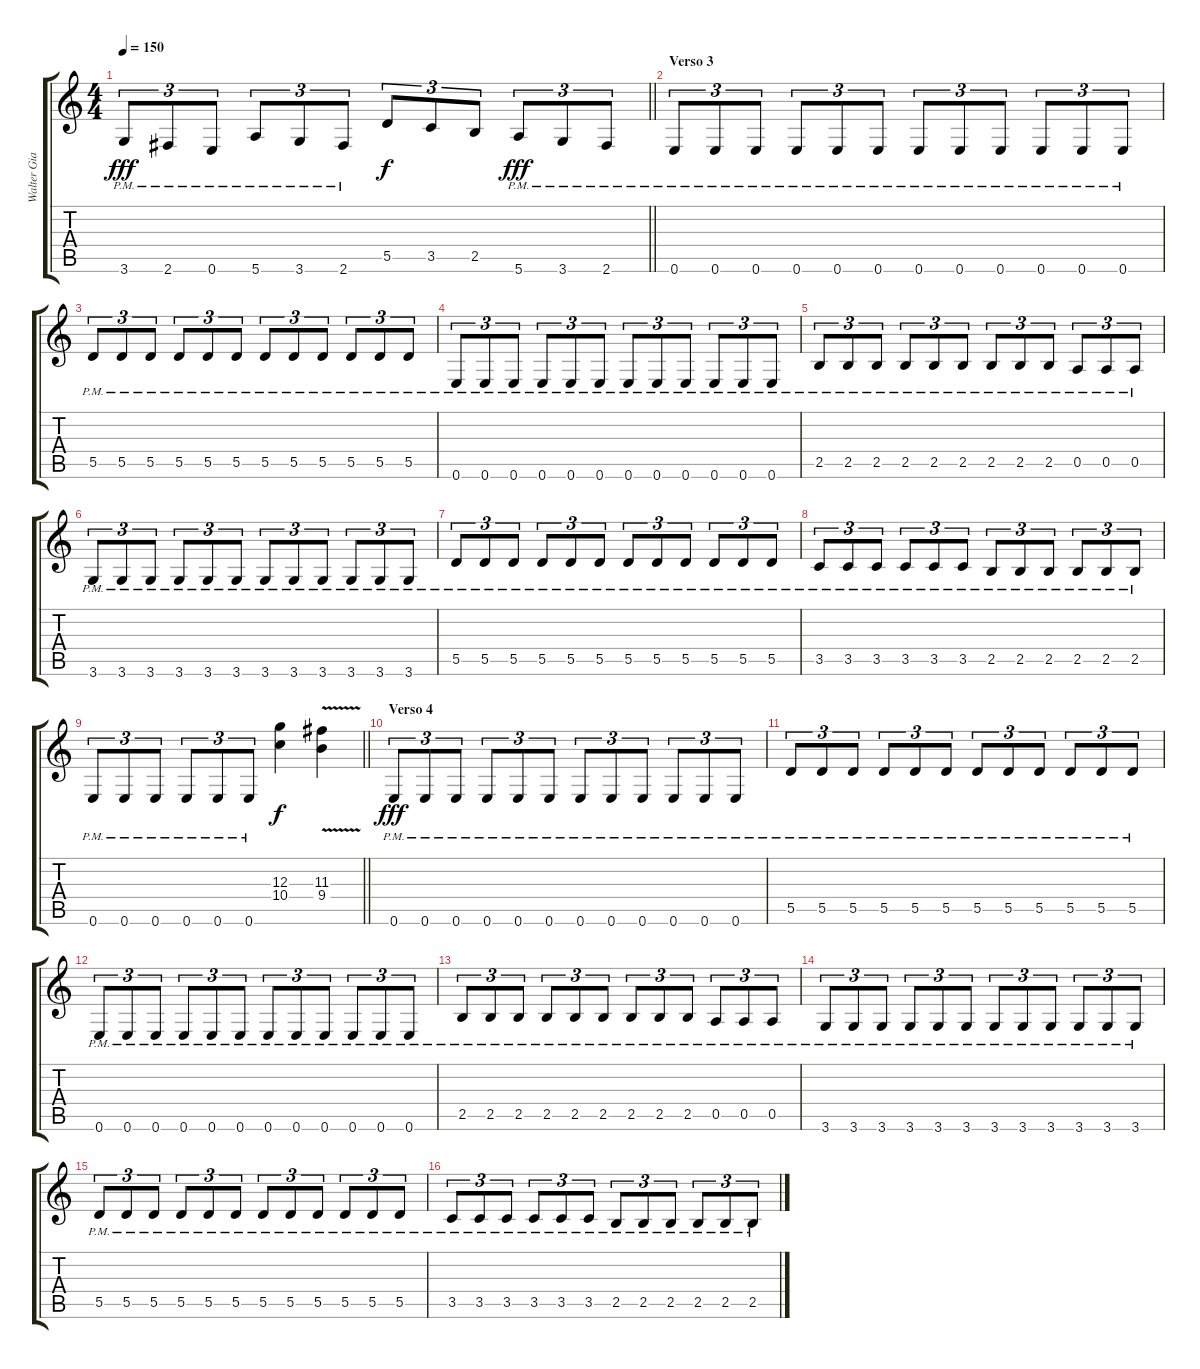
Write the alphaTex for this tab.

\track ("Walter Giardino" "Walter Gia") {instrument distortionguitar}
\staff {score tabs}
\tuning (E4 B3 G3 D3 A2 E2) {hide}
\ts (4 4)
\tempo 150
\clef g2
\barLineRight lightlight
\ks c
3.6{pm}.8{tu (3 2) dy fff} 2.6{pm}.8{tu (3 2)} 0.6{pm}.8{tu (3 2)} 5.6{pm}.8{tu (3 2)} 3.6{pm}.8{tu (3 2)} 2.6{pm}.8{tu (3 2)} 5.5.8{tu (3 2) dy f} 3.5.8{tu (3 2)} 2.5.8{tu (3 2)} 5.6{pm}.8{tu (3 2) dy fff} 3.6{pm}.8{tu (3 2)} 2.6{pm}.8{tu (3 2)} |
\section ("" "Verso 3")
0.6{pm}.8{tu (3 2)} 0.6{pm}.8{tu (3 2)} 0.6{pm}.8{tu (3 2)} 0.6{pm}.8{tu (3 2)} 0.6{pm}.8{tu (3 2)} 0.6{pm}.8{tu (3 2)} 0.6{pm}.8{tu (3 2)} 0.6{pm}.8{tu (3 2)} 0.6{pm}.8{tu (3 2)} 0.6{pm}.8{tu (3 2)} 0.6{pm}.8{tu (3 2)} 0.6{pm}.8{tu (3 2)} |
5.5{pm}.8{tu (3 2)} 5.5{pm}.8{tu (3 2)} 5.5{pm}.8{tu (3 2)} 5.5{pm}.8{tu (3 2)} 5.5{pm}.8{tu (3 2)} 5.5{pm}.8{tu (3 2)} 5.5{pm}.8{tu (3 2)} 5.5{pm}.8{tu (3 2)} 5.5{pm}.8{tu (3 2)} 5.5{pm}.8{tu (3 2)} 5.5{pm}.8{tu (3 2)} 5.5{pm}.8{tu (3 2)} |
0.6{pm}.8{tu (3 2)} 0.6{pm}.8{tu (3 2)} 0.6{pm}.8{tu (3 2)} 0.6{pm}.8{tu (3 2)} 0.6{pm}.8{tu (3 2)} 0.6{pm}.8{tu (3 2)} 0.6{pm}.8{tu (3 2)} 0.6{pm}.8{tu (3 2)} 0.6{pm}.8{tu (3 2)} 0.6{pm}.8{tu (3 2)} 0.6{pm}.8{tu (3 2)} 0.6{pm}.8{tu (3 2)} |
2.5{pm}.8{tu (3 2)} 2.5{pm}.8{tu (3 2)} 2.5{pm}.8{tu (3 2)} 2.5{pm}.8{tu (3 2)} 2.5{pm}.8{tu (3 2)} 2.5{pm}.8{tu (3 2)} 2.5{pm}.8{tu (3 2)} 2.5{pm}.8{tu (3 2)} 2.5{pm}.8{tu (3 2)} 0.5{pm}.8{tu (3 2)} 0.5{pm}.8{tu (3 2)} 0.5{pm}.8{tu (3 2)} |
3.6{pm}.8{tu (3 2)} 3.6{pm}.8{tu (3 2)} 3.6{pm}.8{tu (3 2)} 3.6{pm}.8{tu (3 2)} 3.6{pm}.8{tu (3 2)} 3.6{pm}.8{tu (3 2)} 3.6{pm}.8{tu (3 2)} 3.6{pm}.8{tu (3 2)} 3.6{pm}.8{tu (3 2)} 3.6{pm}.8{tu (3 2)} 3.6{pm}.8{tu (3 2)} 3.6{pm}.8{tu (3 2)} |
5.5{pm}.8{tu (3 2)} 5.5{pm}.8{tu (3 2)} 5.5{pm}.8{tu (3 2)} 5.5{pm}.8{tu (3 2)} 5.5{pm}.8{tu (3 2)} 5.5{pm}.8{tu (3 2)} 5.5{pm}.8{tu (3 2)} 5.5{pm}.8{tu (3 2)} 5.5{pm}.8{tu (3 2)} 5.5{pm}.8{tu (3 2)} 5.5{pm}.8{tu (3 2)} 5.5{pm}.8{tu (3 2)} |
3.5{pm}.8{tu (3 2)} 3.5{pm}.8{tu (3 2)} 3.5{pm}.8{tu (3 2)} 3.5{pm}.8{tu (3 2)} 3.5{pm}.8{tu (3 2)} 3.5{pm}.8{tu (3 2)} 2.5{pm}.8{tu (3 2)} 2.5{pm}.8{tu (3 2)} 2.5{pm}.8{tu (3 2)} 2.5{pm}.8{tu (3 2)} 2.5{pm}.8{tu (3 2)} 2.5{pm}.8{tu (3 2)} |
\barLineRight lightlight
0.6{pm}.8{tu (3 2)} 0.6{pm}.8{tu (3 2)} 0.6{pm}.8{tu (3 2)} 0.6{pm}.8{tu (3 2)} 0.6{pm}.8{tu (3 2)} 0.6{pm}.8{tu (3 2)} (12.3 10.4).4{dy f} (11.3{v} 9.4{v}).4 |
\section ("" "Verso 4")
0.6{pm}.8{tu (3 2) dy fff} 0.6{pm}.8{tu (3 2)} 0.6{pm}.8{tu (3 2)} 0.6{pm}.8{tu (3 2)} 0.6{pm}.8{tu (3 2)} 0.6{pm}.8{tu (3 2)} 0.6{pm}.8{tu (3 2)} 0.6{pm}.8{tu (3 2)} 0.6{pm}.8{tu (3 2)} 0.6{pm}.8{tu (3 2)} 0.6{pm}.8{tu (3 2)} 0.6{pm}.8{tu (3 2)} |
5.5{pm}.8{tu (3 2)} 5.5{pm}.8{tu (3 2)} 5.5{pm}.8{tu (3 2)} 5.5{pm}.8{tu (3 2)} 5.5{pm}.8{tu (3 2)} 5.5{pm}.8{tu (3 2)} 5.5{pm}.8{tu (3 2)} 5.5{pm}.8{tu (3 2)} 5.5{pm}.8{tu (3 2)} 5.5{pm}.8{tu (3 2)} 5.5{pm}.8{tu (3 2)} 5.5{pm}.8{tu (3 2)} |
0.6{pm}.8{tu (3 2)} 0.6{pm}.8{tu (3 2)} 0.6{pm}.8{tu (3 2)} 0.6{pm}.8{tu (3 2)} 0.6{pm}.8{tu (3 2)} 0.6{pm}.8{tu (3 2)} 0.6{pm}.8{tu (3 2)} 0.6{pm}.8{tu (3 2)} 0.6{pm}.8{tu (3 2)} 0.6{pm}.8{tu (3 2)} 0.6{pm}.8{tu (3 2)} 0.6{pm}.8{tu (3 2)} |
2.5{pm}.8{tu (3 2)} 2.5{pm}.8{tu (3 2)} 2.5{pm}.8{tu (3 2)} 2.5{pm}.8{tu (3 2)} 2.5{pm}.8{tu (3 2)} 2.5{pm}.8{tu (3 2)} 2.5{pm}.8{tu (3 2)} 2.5{pm}.8{tu (3 2)} 2.5{pm}.8{tu (3 2)} 0.5{pm}.8{tu (3 2)} 0.5{pm}.8{tu (3 2)} 0.5{pm}.8{tu (3 2)} |
3.6{pm}.8{tu (3 2)} 3.6{pm}.8{tu (3 2)} 3.6{pm}.8{tu (3 2)} 3.6{pm}.8{tu (3 2)} 3.6{pm}.8{tu (3 2)} 3.6{pm}.8{tu (3 2)} 3.6{pm}.8{tu (3 2)} 3.6{pm}.8{tu (3 2)} 3.6{pm}.8{tu (3 2)} 3.6{pm}.8{tu (3 2)} 3.6{pm}.8{tu (3 2)} 3.6{pm}.8{tu (3 2)} |
5.5{pm}.8{tu (3 2)} 5.5{pm}.8{tu (3 2)} 5.5{pm}.8{tu (3 2)} 5.5{pm}.8{tu (3 2)} 5.5{pm}.8{tu (3 2)} 5.5{pm}.8{tu (3 2)} 5.5{pm}.8{tu (3 2)} 5.5{pm}.8{tu (3 2)} 5.5{pm}.8{tu (3 2)} 5.5{pm}.8{tu (3 2)} 5.5{pm}.8{tu (3 2)} 5.5{pm}.8{tu (3 2)} |
3.5{pm}.8{tu (3 2)} 3.5{pm}.8{tu (3 2)} 3.5{pm}.8{tu (3 2)} 3.5{pm}.8{tu (3 2)} 3.5{pm}.8{tu (3 2)} 3.5{pm}.8{tu (3 2)} 2.5{pm}.8{tu (3 2)} 2.5{pm}.8{tu (3 2)} 2.5{pm}.8{tu (3 2)} 2.5{pm}.8{tu (3 2)} 2.5{pm}.8{tu (3 2)} 2.5{pm}.8{tu (3 2)}
